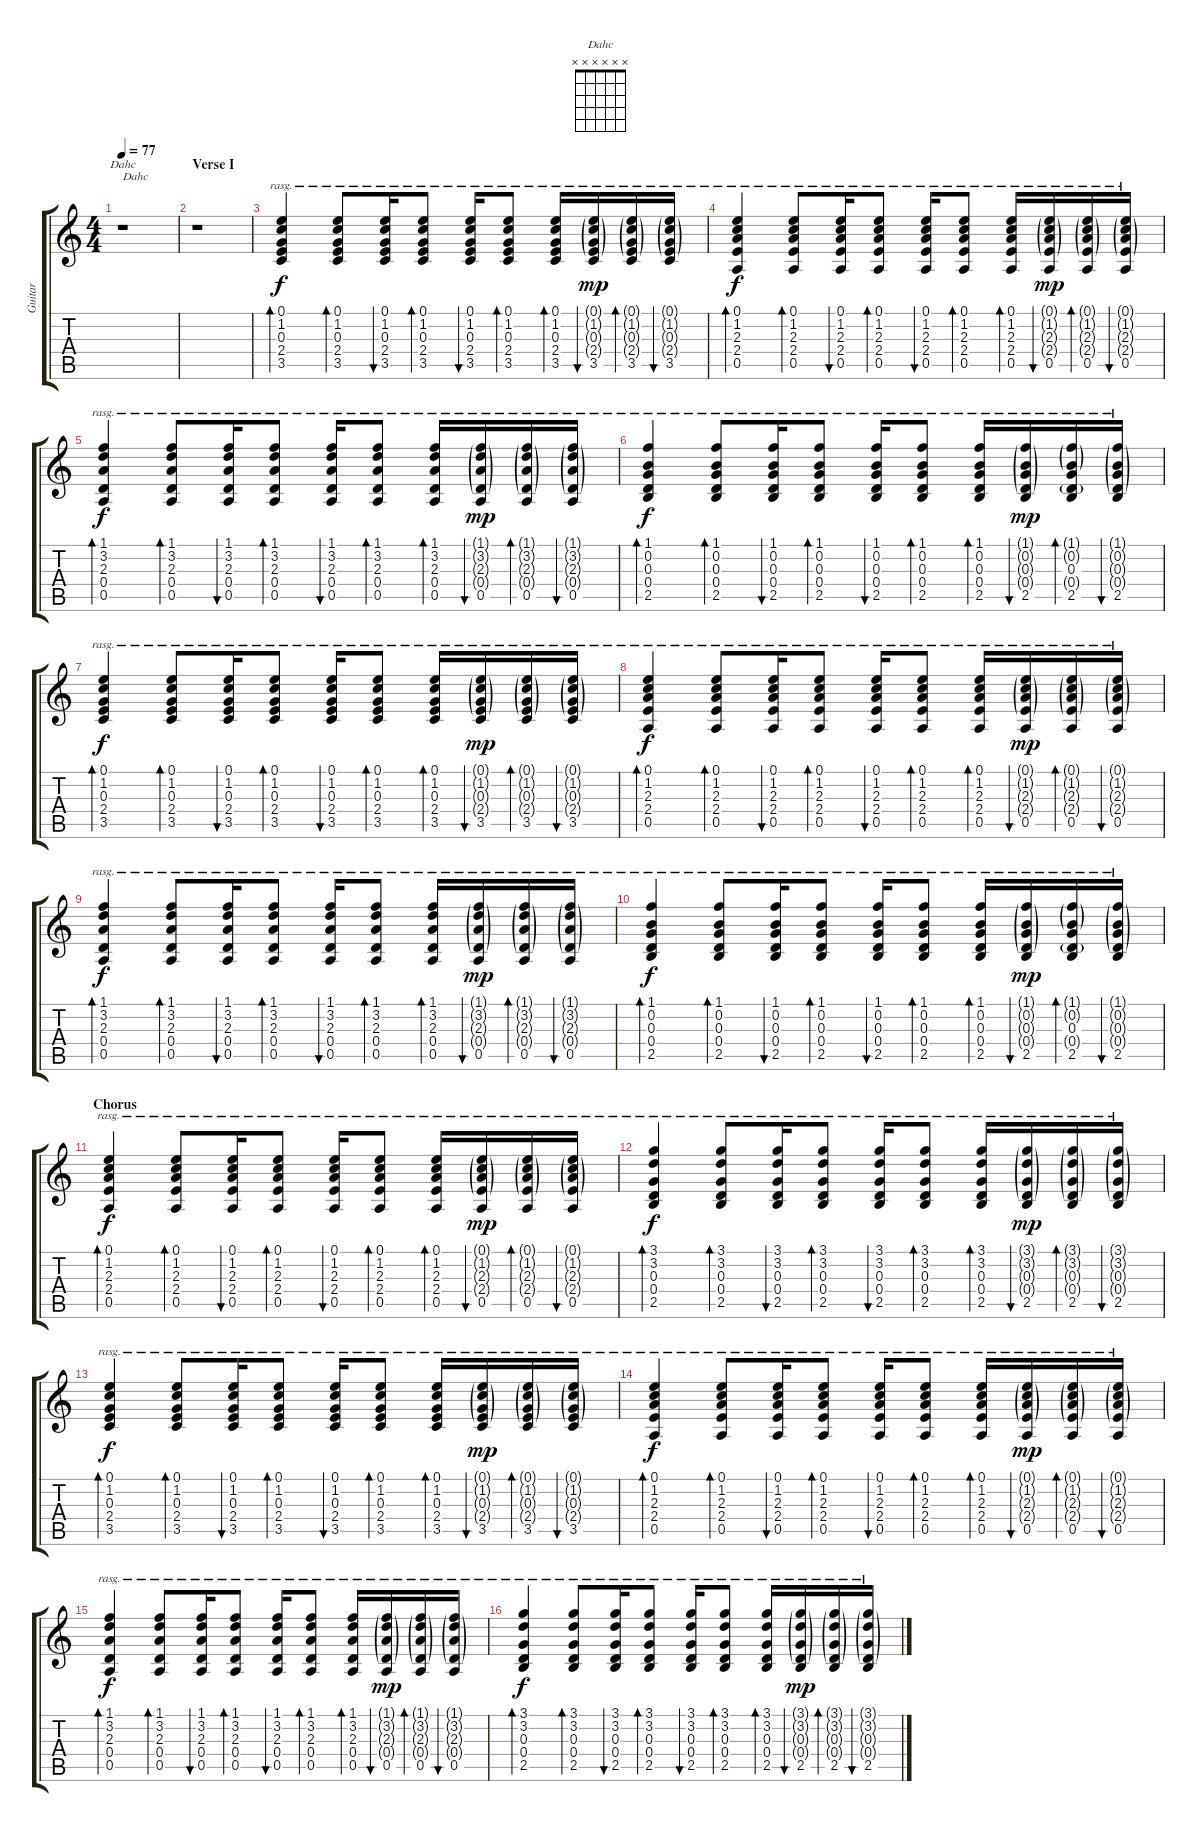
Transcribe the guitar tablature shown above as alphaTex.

\track ("Guitar" "Guitar") {instrument acousticguitarnylon}
\staff {score tabs}
\tuning (E4 B3 G3 D3 A2 E2) {hide}
\chord ("Dahc" x x x x x x)
\ts (4 4)
\tempo 77
\clef g2
\ks c
r.1{ch "Dahc" txt "Dahc" dy f instrument acousticguitarnylon} |
\section ("" "Verse I")
r.1 |
(0.1 1.2 0.3 2.4 3.5).4{bd 30 rasg ii} (0.1 1.2 0.3 2.4 3.5).8{bd 30 rasg ii} (0.1 1.2 0.3 2.4 3.5).16{bu 30 rasg ii} (0.1 1.2 0.3 2.4 3.5).8{bd 30 rasg ii} (0.1 1.2 0.3 2.4 3.5).16{bu 30 rasg ii} (0.1 1.2 0.3 2.4 3.5).8{bd 30 rasg ii} (0.1 1.2 0.3 2.4 3.5).16{bd 30 rasg ii} (0.1{g} 1.2{g} 0.3{g} 2.4{g} 3.5).16{bu 30 rasg ii dy mp} (0.1{g} 1.2{g} 0.3{g} 2.4{g} 3.5).16{bd 30 rasg ii} (0.1{g} 1.2{g} 0.3{g} 2.4{g} 3.5).16{bu 30 rasg ii} |
(0.1 1.2 2.3 2.4 0.5).4{bd 30 rasg ii dy f} (0.1 1.2 2.3 2.4 0.5).8{bd 30 rasg ii} (0.1 1.2 2.3 2.4 0.5).16{bu 30 rasg ii} (0.1 1.2 2.3 2.4 0.5).8{bd 30 rasg ii} (0.1 1.2 2.3 2.4 0.5).16{bu 30 rasg ii} (0.1 1.2 2.3 2.4 0.5).8{bd 30 rasg ii} (0.1 1.2 2.3 2.4 0.5).16{bd 30 rasg ii} (0.1{g} 1.2{g} 2.3{g} 2.4{g} 0.5).16{bu 30 rasg ii dy mp} (0.1{g} 1.2{g} 2.3{g} 2.4{g} 0.5).16{bd 30 rasg ii} (0.1{g} 1.2{g} 2.3{g} 2.4{g} 0.5).16{bu 30 rasg ii} |
(1.1 3.2 2.3 0.4 0.5).4{bd 30 rasg ii dy f} (1.1 3.2 2.3 0.4 0.5).8{bd 30 rasg ii} (1.1 3.2 2.3 0.4 0.5).16{bu 30 rasg ii} (1.1 3.2 2.3 0.4 0.5).8{bd 30 rasg ii} (1.1 3.2 2.3 0.4 0.5).16{bu 30 rasg ii} (1.1 3.2 2.3 0.4 0.5).8{bd 30 rasg ii} (1.1 3.2 2.3 0.4 0.5).16{bd 30 rasg ii} (1.1{g} 3.2{g} 2.3{g} 0.4{g} 0.5).16{bu 30 rasg ii dy mp} (1.1{g} 3.2{g} 2.3{g} 0.4{g} 0.5).16{bd 30 rasg ii} (1.1{g} 3.2{g} 2.3{g} 0.4{g} 0.5).16{bu 30 rasg ii} |
(1.1 0.2 0.3 0.4 2.5).4{bd 30 rasg ii dy f} (1.1 0.2 0.3 0.4 2.5).8{bd 30 rasg ii} (1.1 0.2 0.3 0.4 2.5).16{bu 30 rasg ii} (1.1 0.2 0.3 0.4 2.5).8{bd 30 rasg ii} (1.1 0.2 0.3 0.4 2.5).16{bu 30 rasg ii} (1.1 0.2 0.3 0.4 2.5).8{bd 30 rasg ii} (1.1 0.2 0.3 0.4 2.5).16{bd 30 rasg ii} (1.1{g} 0.2{g} 0.3{g} 0.4{g} 2.5).16{bu 30 rasg ii dy mp} (1.1{g} 0.2{g} 0.3 0.4{g} 2.5).16{bd 30 rasg ii} (1.1{g} 0.2{g} 0.3{g} 0.4{g} 2.5).16{bu 30 rasg ii} |
(0.1 1.2 0.3 2.4 3.5).4{bd 30 rasg ii dy f} (0.1 1.2 0.3 2.4 3.5).8{bd 30 rasg ii} (0.1 1.2 0.3 2.4 3.5).16{bu 30 rasg ii} (0.1 1.2 0.3 2.4 3.5).8{bd 30 rasg ii} (0.1 1.2 0.3 2.4 3.5).16{bu 30 rasg ii} (0.1 1.2 0.3 2.4 3.5).8{bd 30 rasg ii} (0.1 1.2 0.3 2.4 3.5).16{bd 30 rasg ii} (0.1{g} 1.2{g} 0.3{g} 2.4{g} 3.5).16{bu 30 rasg ii dy mp} (0.1{g} 1.2{g} 0.3{g} 2.4{g} 3.5).16{bd 30 rasg ii} (0.1{g} 1.2{g} 0.3{g} 2.4{g} 3.5).16{bu 30 rasg ii} |
(0.1 1.2 2.3 2.4 0.5).4{bd 30 rasg ii dy f} (0.1 1.2 2.3 2.4 0.5).8{bd 30 rasg ii} (0.1 1.2 2.3 2.4 0.5).16{bu 30 rasg ii} (0.1 1.2 2.3 2.4 0.5).8{bd 30 rasg ii} (0.1 1.2 2.3 2.4 0.5).16{bu 30 rasg ii} (0.1 1.2 2.3 2.4 0.5).8{bd 30 rasg ii} (0.1 1.2 2.3 2.4 0.5).16{bd 30 rasg ii} (0.1{g} 1.2{g} 2.3{g} 2.4{g} 0.5).16{bu 30 rasg ii dy mp} (0.1{g} 1.2{g} 2.3{g} 2.4{g} 0.5).16{bd 30 rasg ii} (0.1{g} 1.2{g} 2.3{g} 2.4{g} 0.5).16{bu 30 rasg ii} |
(1.1 3.2 2.3 0.4 0.5).4{bd 30 rasg ii dy f} (1.1 3.2 2.3 0.4 0.5).8{bd 30 rasg ii} (1.1 3.2 2.3 0.4 0.5).16{bu 30 rasg ii} (1.1 3.2 2.3 0.4 0.5).8{bd 30 rasg ii} (1.1 3.2 2.3 0.4 0.5).16{bu 30 rasg ii} (1.1 3.2 2.3 0.4 0.5).8{bd 30 rasg ii} (1.1 3.2 2.3 0.4 0.5).16{bd 30 rasg ii} (1.1{g} 3.2{g} 2.3{g} 0.4{g} 0.5).16{bu 30 rasg ii dy mp} (1.1{g} 3.2{g} 2.3{g} 0.4{g} 0.5).16{bd 30 rasg ii} (1.1{g} 3.2{g} 2.3{g} 0.4{g} 0.5).16{bu 30 rasg ii} |
(1.1 0.2 0.3 0.4 2.5).4{bd 30 rasg ii dy f} (1.1 0.2 0.3 0.4 2.5).8{bd 30 rasg ii} (1.1 0.2 0.3 0.4 2.5).16{bu 30 rasg ii} (1.1 0.2 0.3 0.4 2.5).8{bd 30 rasg ii} (1.1 0.2 0.3 0.4 2.5).16{bu 30 rasg ii} (1.1 0.2 0.3 0.4 2.5).8{bd 30 rasg ii} (1.1 0.2 0.3 0.4 2.5).16{bd 30 rasg ii} (1.1{g} 0.2{g} 0.3{g} 0.4{g} 2.5).16{bu 30 rasg ii dy mp} (1.1{g} 0.2{g} 0.3 0.4{g} 2.5).16{bd 30 rasg ii} (1.1{g} 0.2{g} 0.3{g} 0.4{g} 2.5).16{bu 30 rasg ii} |
\section ("" "Chorus")
(0.1 1.2 2.3 2.4 0.5).4{bd 30 rasg ii dy f} (0.1 1.2 2.3 2.4 0.5).8{bd 30 rasg ii} (0.1 1.2 2.3 2.4 0.5).16{bu 30 rasg ii} (0.1 1.2 2.3 2.4 0.5).8{bd 30 rasg ii} (0.1 1.2 2.3 2.4 0.5).16{bu 30 rasg ii} (0.1 1.2 2.3 2.4 0.5).8{bd 30 rasg ii} (0.1 1.2 2.3 2.4 0.5).16{bd 30 rasg ii} (0.1{g} 1.2{g} 2.3{g} 2.4{g} 0.5).16{bu 30 rasg ii dy mp} (0.1{g} 1.2{g} 2.3{g} 2.4{g} 0.5).16{bd 30 rasg ii} (0.1{g} 1.2{g} 2.3{g} 2.4{g} 0.5).16{bu 30 rasg ii} |
(3.1 3.2 0.3 0.4 2.5).4{bd 30 rasg ii dy f} (3.1 3.2 0.3 0.4 2.5).8{bd 30 rasg ii} (3.1 3.2 0.3 0.4 2.5).16{bu 30 rasg ii} (3.1 3.2 0.3 0.4 2.5).8{bd 30 rasg ii} (3.1 3.2 0.3 0.4 2.5).16{bu 30 rasg ii} (3.1 3.2 0.3 0.4 2.5).8{bd 30 rasg ii} (3.1 3.2 0.3 0.4 2.5).16{bd 30 rasg ii} (3.1{g} 3.2{g} 0.3{g} 0.4{g} 2.5).16{bu 30 rasg ii dy mp} (3.1{g} 3.2{g} 0.3{g} 0.4{g} 2.5).16{bd 30 rasg ii} (3.1{g} 3.2{g} 0.3{g} 0.4{g} 2.5).16{bu 30 rasg ii} |
(0.1 1.2 0.3 2.4 3.5).4{bd 30 rasg ii dy f} (0.1 1.2 0.3 2.4 3.5).8{bd 30 rasg ii} (0.1 1.2 0.3 2.4 3.5).16{bu 30 rasg ii} (0.1 1.2 0.3 2.4 3.5).8{bd 30 rasg ii} (0.1 1.2 0.3 2.4 3.5).16{bu 30 rasg ii} (0.1 1.2 0.3 2.4 3.5).8{bd 30 rasg ii} (0.1 1.2 0.3 2.4 3.5).16{bd 30 rasg ii} (0.1{g} 1.2{g} 0.3{g} 2.4{g} 3.5).16{bu 30 rasg ii dy mp} (0.1{g} 1.2{g} 0.3{g} 2.4{g} 3.5).16{bd 30 rasg ii} (0.1{g} 1.2{g} 0.3{g} 2.4{g} 3.5).16{bu 30 rasg ii} |
(0.1 1.2 2.3 2.4 0.5).4{bd 30 rasg ii dy f} (0.1 1.2 2.3 2.4 0.5).8{bd 30 rasg ii} (0.1 1.2 2.3 2.4 0.5).16{bu 30 rasg ii} (0.1 1.2 2.3 2.4 0.5).8{bd 30 rasg ii} (0.1 1.2 2.3 2.4 0.5).16{bu 30 rasg ii} (0.1 1.2 2.3 2.4 0.5).8{bd 30 rasg ii} (0.1 1.2 2.3 2.4 0.5).16{bd 30 rasg ii} (0.1{g} 1.2{g} 2.3{g} 2.4{g} 0.5).16{bu 30 rasg ii dy mp} (0.1{g} 1.2{g} 2.3{g} 2.4{g} 0.5).16{bd 30 rasg ii} (0.1{g} 1.2{g} 2.3{g} 2.4{g} 0.5).16{bu 30 rasg ii} |
(1.1 3.2 2.3 0.4 0.5).4{bd 30 rasg ii dy f} (1.1 3.2 2.3 0.4 0.5).8{bd 30 rasg ii} (1.1 3.2 2.3 0.4 0.5).16{bu 30 rasg ii} (1.1 3.2 2.3 0.4 0.5).8{bd 30 rasg ii} (1.1 3.2 2.3 0.4 0.5).16{bu 30 rasg ii} (1.1 3.2 2.3 0.4 0.5).8{bd 30 rasg ii} (1.1 3.2 2.3 0.4 0.5).16{bd 30 rasg ii} (1.1{g} 3.2{g} 2.3{g} 0.4{g} 0.5).16{bu 30 rasg ii dy mp} (1.1{g} 3.2{g} 2.3{g} 0.4{g} 0.5).16{bd 30 rasg ii} (1.1{g} 3.2{g} 2.3{g} 0.4{g} 0.5).16{bu 30 rasg ii} |
(3.1 3.2 0.3 0.4 2.5).4{bd 30 rasg ii dy f} (3.1 3.2 0.3 0.4 2.5).8{bd 30 rasg ii} (3.1 3.2 0.3 0.4 2.5).16{bu 30 rasg ii} (3.1 3.2 0.3 0.4 2.5).8{bd 30 rasg ii} (3.1 3.2 0.3 0.4 2.5).16{bu 30 rasg ii} (3.1 3.2 0.3 0.4 2.5).8{bd 30 rasg ii} (3.1 3.2 0.3 0.4 2.5).16{bd 30 rasg ii} (3.1{g} 3.2{g} 0.3{g} 0.4{g} 2.5).16{bu 30 rasg ii dy mp} (3.1{g} 3.2{g} 0.3{g} 0.4{g} 2.5).16{bd 30 rasg ii} (3.1{g} 3.2{g} 0.3{g} 0.4{g} 2.5).16{bu 30 rasg ii}
